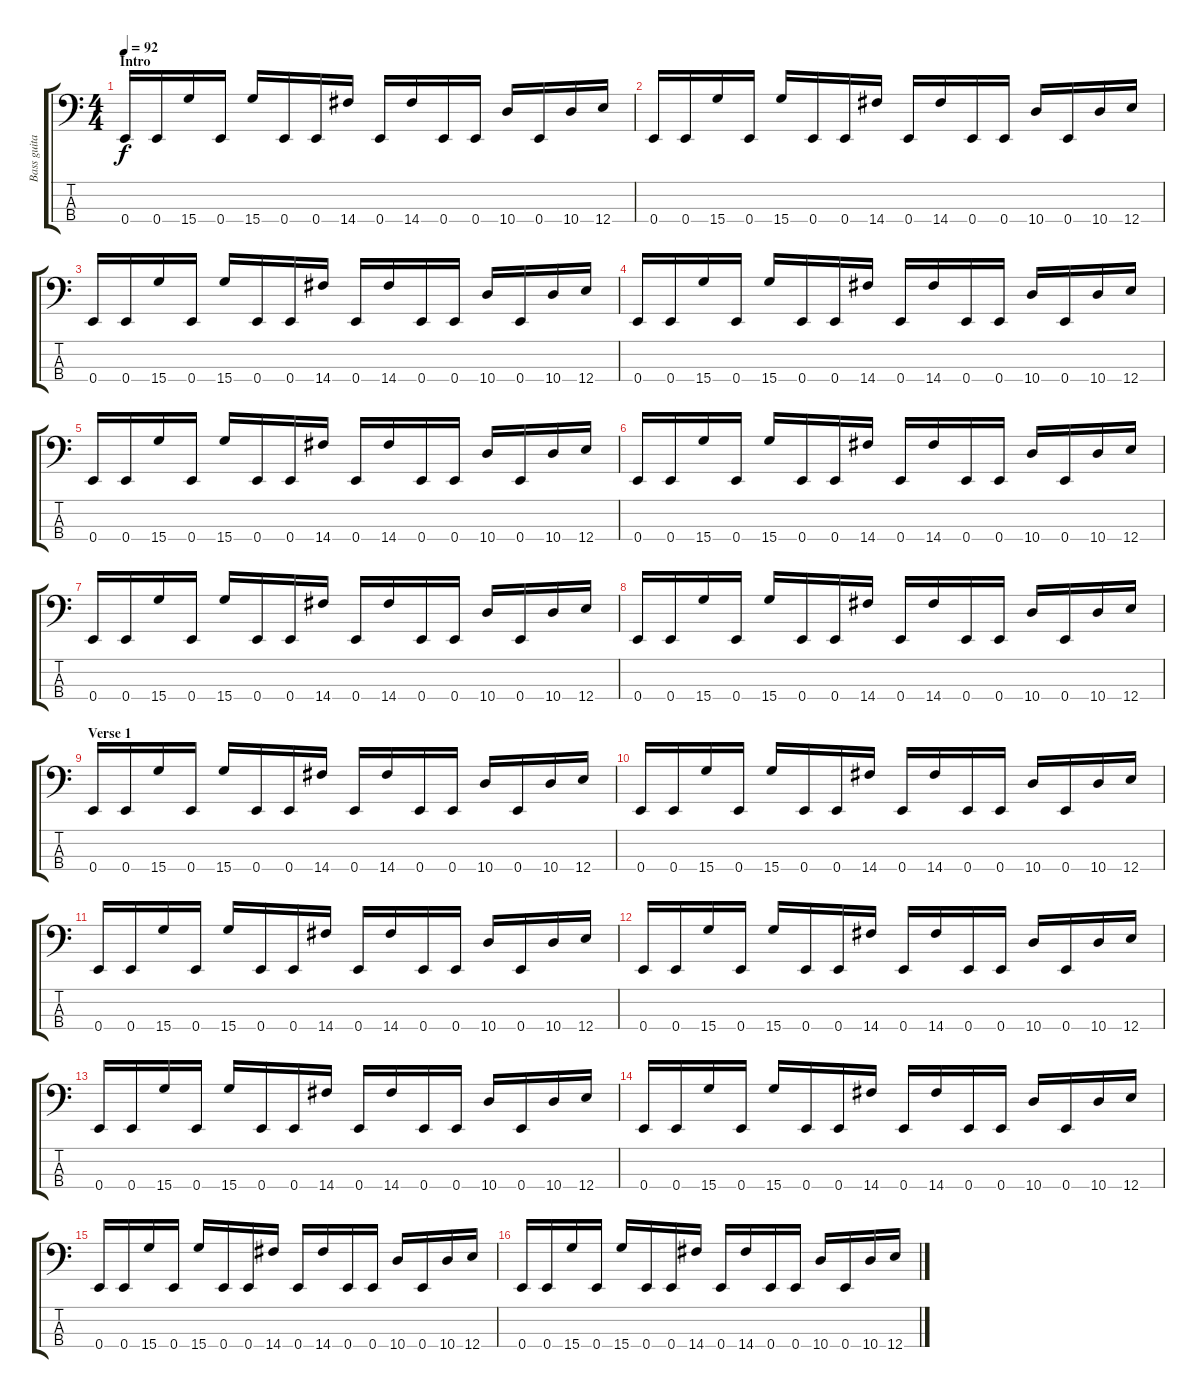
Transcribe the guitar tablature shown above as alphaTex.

\track ("Bass guitar" "Bass guita") {instrument electricbassfinger}
\staff {score tabs}
\tuning (G2 D2 A1 E1) {hide}
\ts (4 4)
\section ("" "Intro")
\tempo 92
\clef f4
\ks c
0.4.16{dy f instrument electricbassfinger} 0.4.16 15.4.16 0.4.16 15.4.16 0.4.16 0.4.16 14.4.16 0.4.16 14.4.16 0.4.16 0.4.16 10.4.16 0.4.16 10.4.16 12.4.16 |
0.4.16 0.4.16 15.4.16 0.4.16 15.4.16 0.4.16 0.4.16 14.4.16 0.4.16 14.4.16 0.4.16 0.4.16 10.4.16 0.4.16 10.4.16 12.4.16 |
0.4.16 0.4.16 15.4.16 0.4.16 15.4.16 0.4.16 0.4.16 14.4.16 0.4.16 14.4.16 0.4.16 0.4.16 10.4.16 0.4.16 10.4.16 12.4.16 |
0.4.16 0.4.16 15.4.16 0.4.16 15.4.16 0.4.16 0.4.16 14.4.16 0.4.16 14.4.16 0.4.16 0.4.16 10.4.16 0.4.16 10.4.16 12.4.16 |
0.4.16 0.4.16 15.4.16 0.4.16 15.4.16 0.4.16 0.4.16 14.4.16 0.4.16 14.4.16 0.4.16 0.4.16 10.4.16 0.4.16 10.4.16 12.4.16 |
0.4.16 0.4.16 15.4.16 0.4.16 15.4.16 0.4.16 0.4.16 14.4.16 0.4.16 14.4.16 0.4.16 0.4.16 10.4.16 0.4.16 10.4.16 12.4.16 |
0.4.16 0.4.16 15.4.16 0.4.16 15.4.16 0.4.16 0.4.16 14.4.16 0.4.16 14.4.16 0.4.16 0.4.16 10.4.16 0.4.16 10.4.16 12.4.16 |
0.4.16 0.4.16 15.4.16 0.4.16 15.4.16 0.4.16 0.4.16 14.4.16 0.4.16 14.4.16 0.4.16 0.4.16 10.4.16 0.4.16 10.4.16 12.4.16 |
\section ("" "Verse 1")
0.4.16 0.4.16 15.4.16 0.4.16 15.4.16 0.4.16 0.4.16 14.4.16 0.4.16 14.4.16 0.4.16 0.4.16 10.4.16 0.4.16 10.4.16 12.4.16 |
0.4.16 0.4.16 15.4.16 0.4.16 15.4.16 0.4.16 0.4.16 14.4.16 0.4.16 14.4.16 0.4.16 0.4.16 10.4.16 0.4.16 10.4.16 12.4.16 |
0.4.16 0.4.16 15.4.16 0.4.16 15.4.16 0.4.16 0.4.16 14.4.16 0.4.16 14.4.16 0.4.16 0.4.16 10.4.16 0.4.16 10.4.16 12.4.16 |
0.4.16 0.4.16 15.4.16 0.4.16 15.4.16 0.4.16 0.4.16 14.4.16 0.4.16 14.4.16 0.4.16 0.4.16 10.4.16 0.4.16 10.4.16 12.4.16 |
0.4.16 0.4.16 15.4.16 0.4.16 15.4.16 0.4.16 0.4.16 14.4.16 0.4.16 14.4.16 0.4.16 0.4.16 10.4.16 0.4.16 10.4.16 12.4.16 |
0.4.16 0.4.16 15.4.16 0.4.16 15.4.16 0.4.16 0.4.16 14.4.16 0.4.16 14.4.16 0.4.16 0.4.16 10.4.16 0.4.16 10.4.16 12.4.16 |
0.4.16 0.4.16 15.4.16 0.4.16 15.4.16 0.4.16 0.4.16 14.4.16 0.4.16 14.4.16 0.4.16 0.4.16 10.4.16 0.4.16 10.4.16 12.4.16 |
0.4.16 0.4.16 15.4.16 0.4.16 15.4.16 0.4.16 0.4.16 14.4.16 0.4.16 14.4.16 0.4.16 0.4.16 10.4.16 0.4.16 10.4.16 12.4.16
